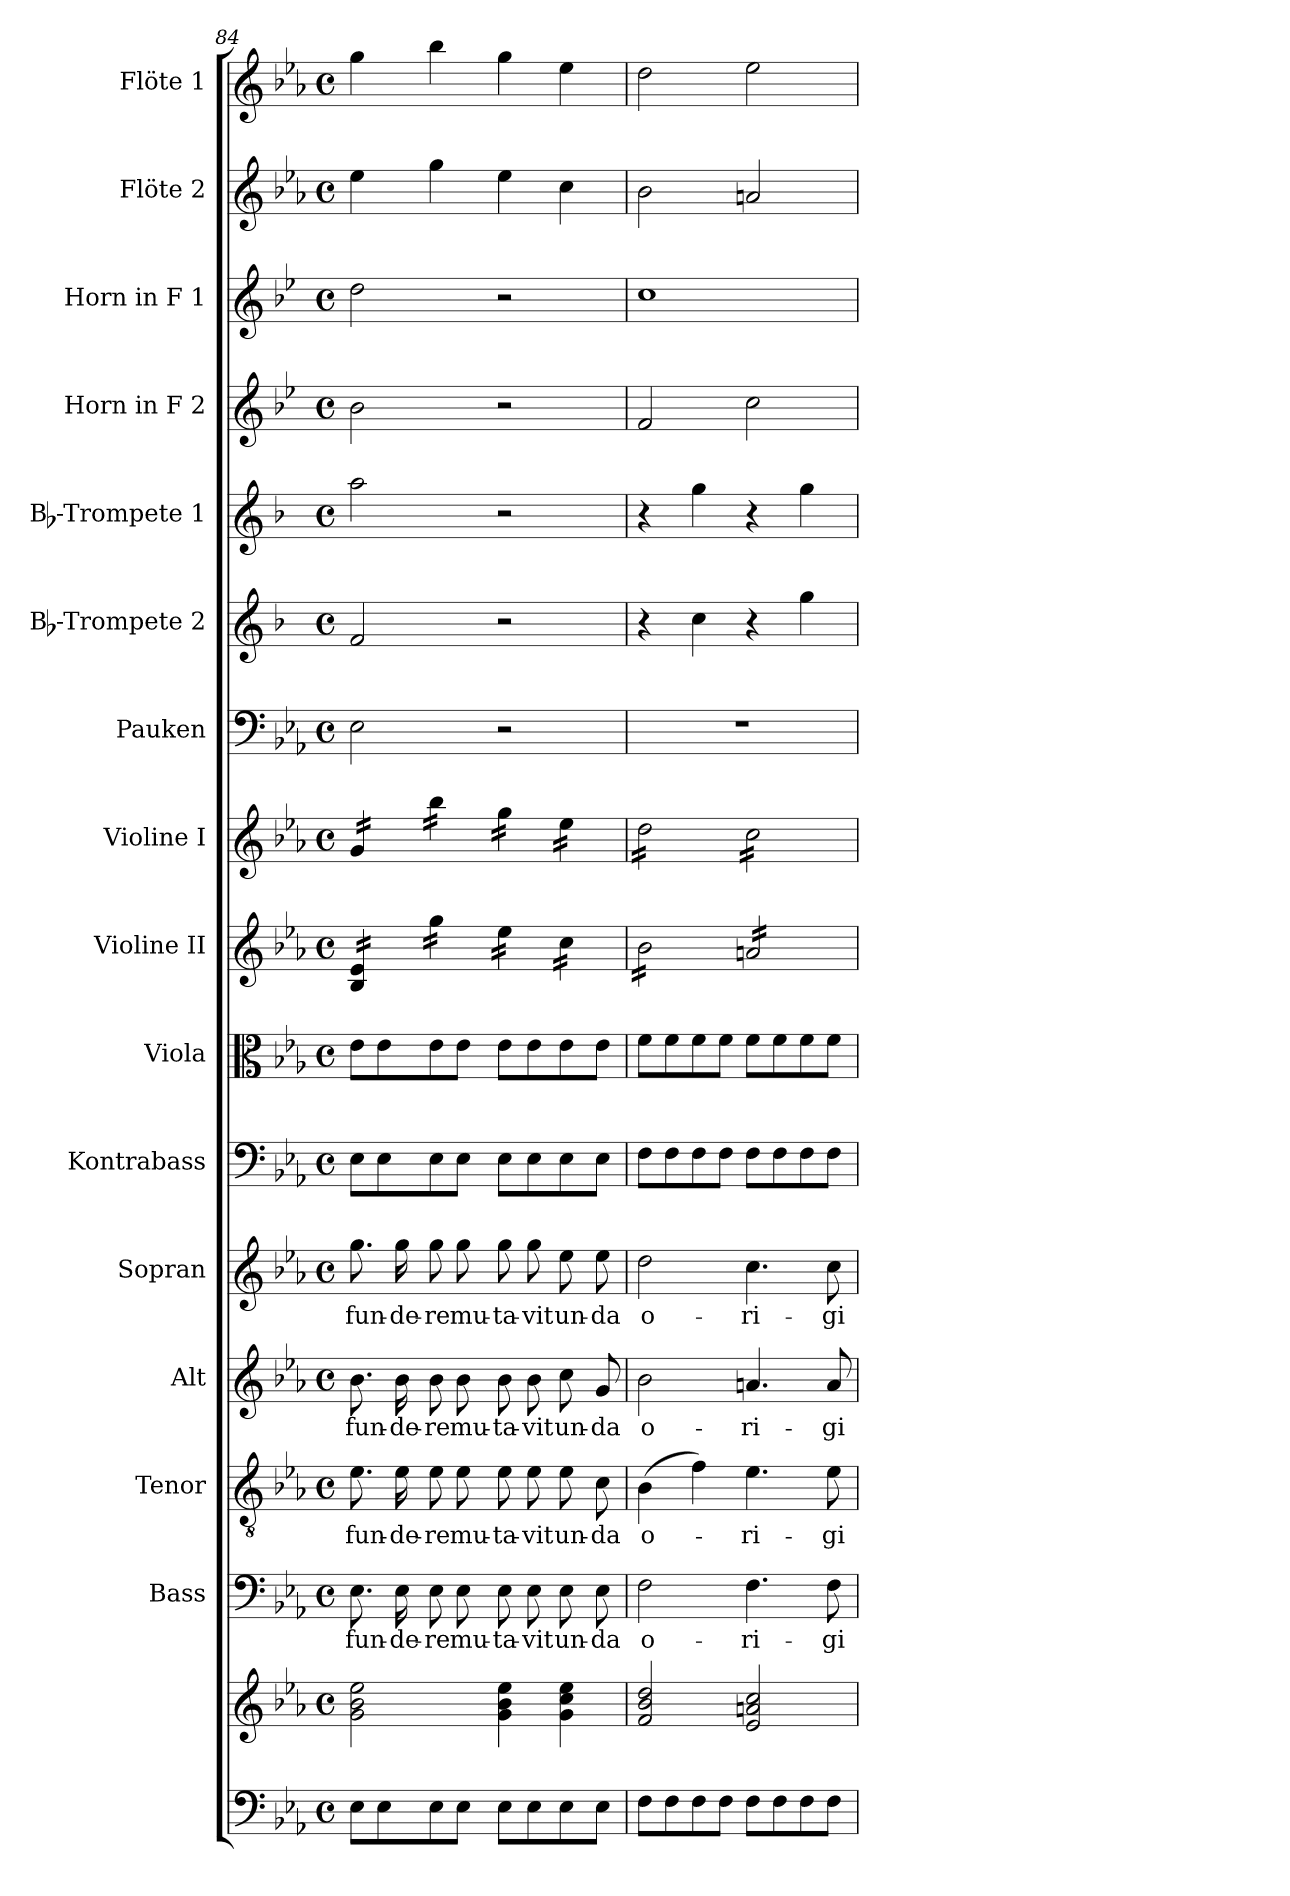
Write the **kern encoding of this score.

**kern	**kern	**kern	**text	**kern	**text	**kern	**text	**kern	**text	**kern	**kern	**kern	**kern	**kern	**kern	**kern	**kern	**kern	**kern	**kern
*part16	*part16	*part15	*part15	*part14	*part14	*part13	*part13	*part12	*part12	*part11	*part10	*part9	*part8	*part7	*part6	*part5	*part4	*part3	*part2	*part1
*staff17	*staff16	*staff15	*staff15	*staff14	*staff14	*staff13	*staff13	*staff12	*staff12	*staff11	*staff10	*staff9	*staff8	*staff7	*staff6	*staff5	*staff4	*staff3	*staff2	*staff1
*	*	*I"Bass	*	*I"Tenor	*	*I"Alt	*	*I"Sopran	*	*I"Kontrabass	*I"Viola	*I"Violine II	*I"Violine I	*I"Pauken	*I"Bb-Trompete 2	*I"Bb-Trompete 1	*I"Horn in F 2	*I"Horn in F 1	*I"Flöte 2	*I"Flöte 1
*	*	*I'B.	*	*I'T.	*	*I'A.	*	*I'S.	*	*I'Kb.	*I'Vla.	*I'Vl. II	*I'Vl. I	*I'Pk.	*I'Bb Trp. 2	*I'Bb Trp. 1	*	*	*I'Fl. 2	*I'Fl. 1
*clefF4	*clefG2	*clefF4	*	*clefGv2	*	*clefG2	*	*clefG2	*	*clefF4	*clefC3	*clefG2	*clefG2	*clefF4	*clefG2	*clefG2	*clefG2	*clefG2	*clefG2	*clefG2
*	*	*	*	*	*	*	*	*	*	*ITrd7c12	*	*	*	*	*ITrd1c2	*ITrd1c2	*ITrd4c7	*ITrd4c7	*	*
*k[b-e-a-]	*k[b-e-a-]	*k[b-e-a-]	*	*k[b-e-a-]	*	*k[b-e-a-]	*	*k[b-e-a-]	*	*k[b-e-a-]	*k[b-e-a-]	*k[b-e-a-]	*k[b-e-a-]	*k[b-e-a-]	*k[b-e-a-]	*k[b-e-a-]	*k[b-e-a-]	*k[b-e-a-]	*k[b-e-a-]	*k[b-e-a-]
*E-:	*E-:	*E-:	*	*E-:	*	*E-:	*	*E-:	*	*E-:	*E-:	*E-:	*E-:	*E-:	*E-:	*E-:	*E-:	*E-:	*E-:	*E-:
*M4/4	*M4/4	*M4/4	*	*M4/4	*	*M4/4	*	*M4/4	*	*M4/4	*M4/4	*M4/4	*M4/4	*M4/4	*M4/4	*M4/4	*M4/4	*M4/4	*M4/4	*M4/4
*met(c)	*met(c)	*met(c)	*	*met(c)	*	*met(c)	*	*met(c)	*	*met(c)	*met(c)	*met(c)	*met(c)	*met(c)	*met(c)	*met(c)	*met(c)	*met(c)	*met(c)	*met(c)
=84	=84	=84	=84	=84	=84	=84	=84	=84	=84	=84	=84	=84	=84	=84	=84	=84	=84	=84	=84	=84
!	!	!	!LO:LY:b	!	!LO:LY:b	!	!LO:LY:b	!	!LO:LY:b	!	!	!	!	!	!	!	!	!	!	!
*	*	*	*	*	*	*	*	*	*	*	*	*tremolo	*	*	*	*	*	*	*	*
*	*	*	*	*	*	*	*	*	*	*	*	*	*tremolo	*	*	*	*	*	*	*
8E-\L	2g\ 2b-\ 2ee-\	8.E-\	fun-	8.e-\	fun-	8.b-\	fun-	8.gg\	fun-	8EE-\L	8e-\L	16B-/ 16e-/LL	16g/LL	2E-\	2e-/	2gg\	2e-\	2g\	4ee-\	4gg\
.	.	.	.	.	.	.	.	.	.	.	.	16B-/ 16e-/	16g/	.	.	.	.	.	.	.
8E-\	.	.	.	.	.	.	.	.	.	8EE-\	8e-\	16B-/ 16e-/	16g/	.	.	.	.	.	.	.
!	!	!	!LO:LY:b	!	!LO:LY:b	!	!LO:LY:b	!	!LO:LY:b	!	!	!	!	!	!	!	!	!	!	!
.	.	16E-\	-de-	16e-\	-de-	16b-\	-de-	16gg\	-de-	.	.	16B-/ 16e-/JJ	16g/JJ	.	.	.	.	.	.	.
!	!	!	!LO:LY:b	!	!LO:LY:b	!	!LO:LY:b	!	!LO:LY:b	!	!	!	!	!	!	!	!	!	!	!
8E-\	.	8E-\	-re	8e-\	-re	8b-\	-re	8gg\	-re	8EE-\	8e-\	16gg\LL	16bb-\LL	.	.	.	.	.	4gg\	4bb-\
.	.	.	.	.	.	.	.	.	.	.	.	16gg\	16bb-\	.	.	.	.	.	.	.
!	!	!	!LO:LY:b	!	!LO:LY:b	!	!LO:LY:b	!	!LO:LY:b	!	!	!	!	!	!	!	!	!	!	!
8E-\J	.	8E-\	mu-	8e-\	mu-	8b-\	mu-	8gg\	mu-	8EE-\J	8e-\J	16gg\	16bb-\	.	.	.	.	.	.	.
.	.	.	.	.	.	.	.	.	.	.	.	16gg\JJ	16bb-\JJ	.	.	.	.	.	.	.
!	!	!	!LO:LY:b	!	!LO:LY:b	!	!LO:LY:b	!	!LO:LY:b	!	!	!	!	!	!	!	!	!	!	!
8E-\L	4g\ 4b-\ 4ee-\	8E-\	-ta-	8e-\	-ta-	8b-\	-ta-	8gg\	-ta-	8EE-\L	8e-\L	16ee-\LL	16gg\LL	2r	2r	2r	2r	2r	4ee-\	4gg\
.	.	.	.	.	.	.	.	.	.	.	.	16ee-\	16gg\	.	.	.	.	.	.	.
!	!	!	!LO:LY:b	!	!LO:LY:b	!	!LO:LY:b	!	!LO:LY:b	!	!	!	!	!	!	!	!	!	!	!
8E-\	.	8E-\	-vit	8e-\	-vit	8b-\	-vit	8gg\	-vit	8EE-\	8e-\	16ee-\	16gg\	.	.	.	.	.	.	.
.	.	.	.	.	.	.	.	.	.	.	.	16ee-\JJ	16gg\JJ	.	.	.	.	.	.	.
!	!	!	!LO:LY:b	!	!LO:LY:b	!	!LO:LY:b	!	!LO:LY:b	!	!	!	!	!	!	!	!	!	!	!
8E-\	4g\ 4cc\ 4ee-\	8E-\	un-	8e-\	un-	8cc\	un-	8ee-\	un-	8EE-\	8e-\	16cc\LL	16ee-\LL	.	.	.	.	.	4cc\	4ee-\
.	.	.	.	.	.	.	.	.	.	.	.	16cc\	16ee-\	.	.	.	.	.	.	.
!	!	!	!LO:LY:b	!	!LO:LY:b	!	!LO:LY:b	!	!LO:LY:b	!	!	!	!	!	!	!	!	!	!	!
8E-\J	.	8E-\	-da	8c\	-da	8g/	-da	8ee-\	-da	8EE-\J	8e-\J	16cc\	16ee-\	.	.	.	.	.	.	.
.	.	.	.	.	.	.	.	.	.	.	.	16cc\JJ	16ee-\JJ	.	.	.	.	.	.	.
=85	=85	=85	=85	=85	=85	=85	=85	=85	=85	=85	=85	=85	=85	=85	=85	=85	=85	=85	=85	=85
!	!	!	!LO:LY:b	!	!LO:LY:b	!	!LO:LY:b	!	!LO:LY:b	!	!	!	!	!	!	!	!	!	!	!
8F\L	2f/ 2b-/ 2dd/	2F\	o-	(>4B-\	o-	2b-\	o-	2dd\	o-	8FF\L	8f\L	16b-\LL	16dd\LL	1r	4r	4r	2B-/	1f	2b-\	2dd\
.	.	.	.	.	.	.	.	.	.	.	.	16b-\	16dd\	.	.	.	.	.	.	.
8F\	.	.	.	.	.	.	.	.	.	8FF\	8f\	16b-\	16dd\	.	.	.	.	.	.	.
.	.	.	.	.	.	.	.	.	.	.	.	16b-\	16dd\	.	.	.	.	.	.	.
8F\	.	.	.	4f\)	.	.	.	.	.	8FF\	8f\	16b-\	16dd\	.	4b-\	4ff\	.	.	.	.
.	.	.	.	.	.	.	.	.	.	.	.	16b-\	16dd\	.	.	.	.	.	.	.
8F\J	.	.	.	.	.	.	.	.	.	8FF\J	8f\J	16b-\	16dd\	.	.	.	.	.	.	.
.	.	.	.	.	.	.	.	.	.	.	.	16b-\JJ	16dd\JJ	.	.	.	.	.	.	.
!	!	!	!LO:LY:b	!	!LO:LY:b	!	!LO:LY:b	!	!LO:LY:b	!	!	!	!	!	!	!	!	!	!	!
8F\L	2e-/ 2an/ 2cc/	4.F\	-ri-	4.e-\	-ri-	4.an/	-ri-	4.cc\	-ri-	8FF\L	8f\L	16an/LL	16cc\LL	.	4r	4r	2f\	.	2an/	2ee-\
.	.	.	.	.	.	.	.	.	.	.	.	16an/	16cc\	.	.	.	.	.	.	.
8F\	.	.	.	.	.	.	.	.	.	8FF\	8f\	16an/	16cc\	.	.	.	.	.	.	.
.	.	.	.	.	.	.	.	.	.	.	.	16an/	16cc\	.	.	.	.	.	.	.
8F\	.	.	.	.	.	.	.	.	.	8FF\	8f\	16an/	16cc\	.	4ff\	4ff\	.	.	.	.
.	.	.	.	.	.	.	.	.	.	.	.	16an/	16cc\	.	.	.	.	.	.	.
!	!	!	!LO:LY:b	!	!LO:LY:b	!	!LO:LY:b	!	!LO:LY:b	!	!	!	!	!	!	!	!	!	!	!
8F\J	.	8F\	-gi-	8e-\	-gi-	8a/	-gi-	8cc\	-gi-	8FF\J	8f\J	16an/	16cc\	.	.	.	.	.	.	.
.	.	.	.	.	.	.	.	.	.	.	.	16an/JJ	16cc\JJ	.	.	.	.	.	.	.
*	*	*	*	*	*	*	*	*	*	*	*	*	*Xtremolo	*	*	*	*	*	*	*
*	*	*	*	*	*	*	*	*	*	*	*	*Xtremolo	*	*	*	*	*	*	*	*
=	=	=	=	=	=	=	=	=	=	=	=	=	=	=	=	=	=	=	=	=
*-	*-	*-	*-	*-	*-	*-	*-	*-	*-	*-	*-	*-	*-	*-	*-	*-	*-	*-	*-	*-
